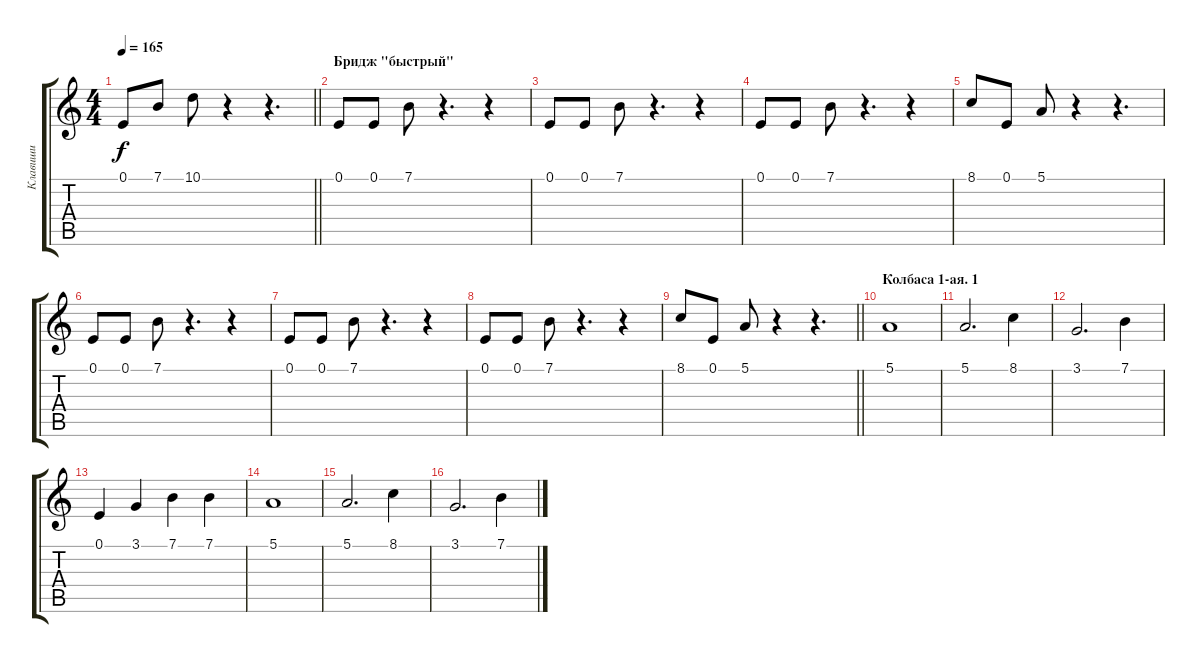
\track ("Клавиши" "Клавиши") {instrument lead1square}
\staff {score tabs}
\tuning (E4 B3 G3 D3 A2 E2) {hide}
\ts (4 4)
\tempo 165
\clef g2
\barLineRight lightlight
\ks c
0.1.8{dy f} 7.1.8 10.1.8 r.4 r.4{d} |
\section ("" "Бридж \"быстрый\"")
0.1.8 0.1.8 7.1.8 r.4{d} r.4 |
0.1.8 0.1.8 7.1.8 r.4{d} r.4 |
0.1.8 0.1.8 7.1.8 r.4{d} r.4 |
8.1.8 0.1.8 5.1.8 r.4 r.4{d} |
0.1.8 0.1.8 7.1.8 r.4{d} r.4 |
0.1.8 0.1.8 7.1.8 r.4{d} r.4 |
0.1.8 0.1.8 7.1.8 r.4{d} r.4 |
\barLineRight lightlight
8.1.8 0.1.8 5.1.8 r.4 r.4{d} |
\section ("" "Колбаса 1-ая. 1")
5.1.1{instrument stringensemble1} |
5.1.2{d} 8.1.4 |
3.1.2{d} 7.1.4 |
0.1.4 3.1.4 7.1.4 7.1.4 |
5.1.1 |
5.1.2{d} 8.1.4 |
3.1.2{d} 7.1.4
